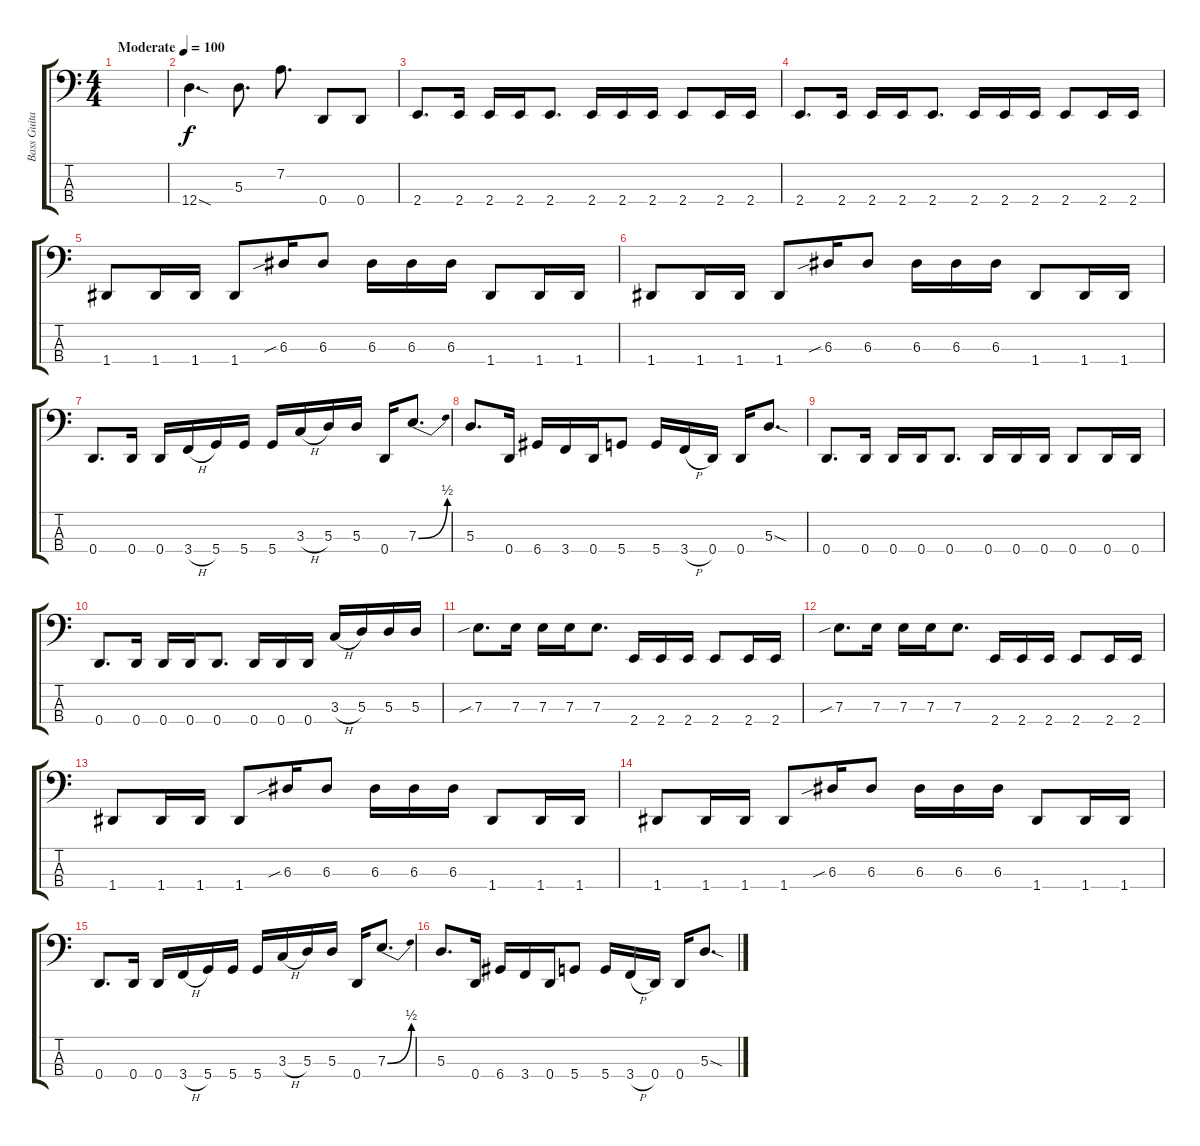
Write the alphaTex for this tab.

\track ("Bass Guitar" "Bass Guita") {instrument electricbassfinger}
\staff {score tabs}
\tuning (G2 D2 A1 D1) {hide}
\ts (4 4)
\tempo (100 "Moderate")
\clef f4
\ks c
|
12.4{sod}.4{d} 5.3.8{d} 7.2.8{d} 0.4.8 0.4.8 |
2.4.8{d} 2.4.16 2.4.16 2.4.16 2.4.8{d} 2.4.16 2.4.16 2.4.16 2.4.8 2.4.16 2.4.16 |
2.4.8{d} 2.4.16 2.4.16 2.4.16 2.4.8{d} 2.4.16 2.4.16 2.4.16 2.4.8 2.4.16 2.4.16 |
1.4.8 1.4.16 1.4.16 1.4.8 6.3{sib}.16 6.3.8 6.3.16 6.3.16 6.3.16 1.4.8 1.4.16 1.4.16 |
1.4.8 1.4.16 1.4.16 1.4.8 6.3{sib}.16 6.3.8 6.3.16 6.3.16 6.3.16 1.4.8 1.4.16 1.4.16 |
0.4.8{d} 0.4.16 0.4.16 3.4{h}.16 5.4.16 5.4.16 5.4.16 3.3{h}.16 5.3.16 5.3.16 0.4.16 7.3{be (bend 0 0 60 2)}.8{d} |
5.3.8{d} 0.4.16 6.4.16 3.4.16 0.4.16 5.4.8 5.4.16 3.4{h}.16 0.4.16 0.4.16 5.3{sod}.8{d} |
0.4.8{d} 0.4.16 0.4.16 0.4.16 0.4.8{d} 0.4.16 0.4.16 0.4.16 0.4.8 0.4.16 0.4.16 |
0.4.8{d} 0.4.16 0.4.16 0.4.16 0.4.8{d} 0.4.16 0.4.16 0.4.16 3.3{h}.16 5.3.16 5.3.16 5.3.16 |
7.3{sib}.8{d} 7.3.16 7.3.16 7.3.16 7.3.8{d} 2.4.16 2.4.16 2.4.16 2.4.8 2.4.16 2.4.16 |
7.3{sib}.8{d} 7.3.16 7.3.16 7.3.16 7.3.8{d} 2.4.16 2.4.16 2.4.16 2.4.8 2.4.16 2.4.16 |
1.4.8 1.4.16 1.4.16 1.4.8 6.3{sib}.16 6.3.8 6.3.16 6.3.16 6.3.16 1.4.8 1.4.16 1.4.16 |
1.4.8 1.4.16 1.4.16 1.4.8 6.3{sib}.16 6.3.8 6.3.16 6.3.16 6.3.16 1.4.8 1.4.16 1.4.16 |
0.4.8{d} 0.4.16 0.4.16 3.4{h}.16 5.4.16 5.4.16 5.4.16 3.3{h}.16 5.3.16 5.3.16 0.4.16 7.3{be (bend 0 0 60 2)}.8{d} |
5.3.8{d} 0.4.16 6.4.16 3.4.16 0.4.16 5.4.8 5.4.16 3.4{h}.16 0.4.16 0.4.16 5.3{sod}.8{d}
